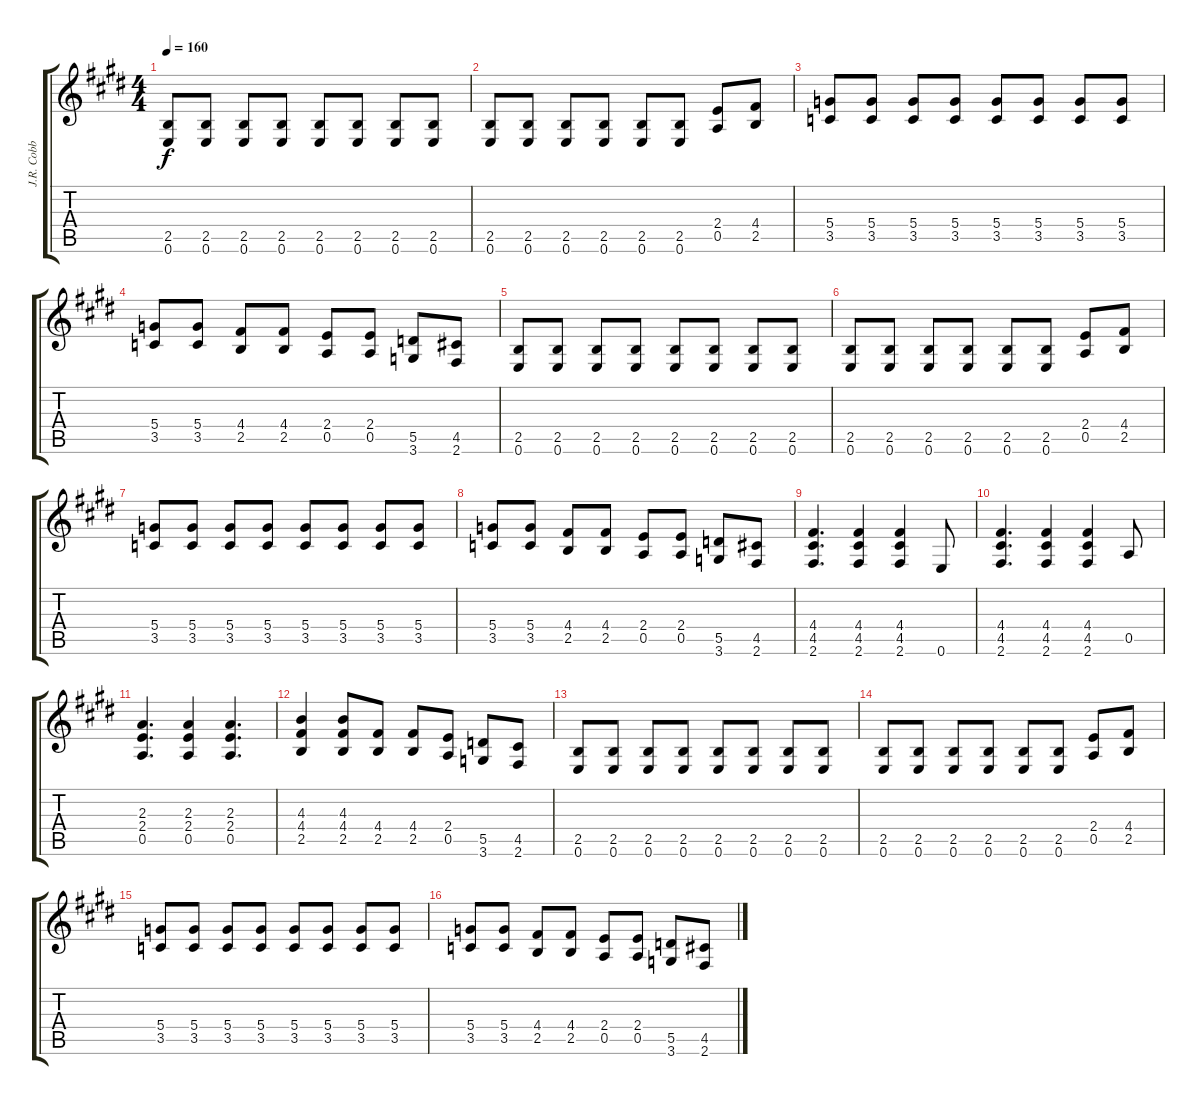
\track ("J.R. Cobb Guitar" "J.R. Cobb ") {instrument distortionguitar}
\staff {score tabs}
\tuning (E4 B3 G3 D3 A2 E2) {hide}
\ts (4 4)
\tempo 160
\clef g2
\ks e
(2.5 0.6).8{dy f} (2.5 0.6).8 (2.5 0.6).8 (2.5 0.6).8 (2.5 0.6).8 (2.5 0.6).8 (2.5 0.6).8 (2.5 0.6).8 |
(2.5 0.6).8 (2.5 0.6).8 (2.5 0.6).8 (2.5 0.6).8 (2.5 0.6).8 (2.5 0.6).8 (2.4 0.5).8 (4.4 2.5).8 |
(5.4 3.5).8 (5.4 3.5).8 (5.4 3.5).8 (5.4 3.5).8 (5.4 3.5).8 (5.4 3.5).8 (5.4 3.5).8 (5.4 3.5).8 |
(5.4 3.5).8 (5.4 3.5).8 (4.4 2.5).8 (4.4 2.5).8 (2.4 0.5).8 (2.4 0.5).8 (5.5 3.6).8 (4.5 2.6).8 |
(2.5 0.6).8 (2.5 0.6).8 (2.5 0.6).8 (2.5 0.6).8 (2.5 0.6).8 (2.5 0.6).8 (2.5 0.6).8 (2.5 0.6).8 |
(2.5 0.6).8 (2.5 0.6).8 (2.5 0.6).8 (2.5 0.6).8 (2.5 0.6).8 (2.5 0.6).8 (2.4 0.5).8 (4.4 2.5).8 |
(5.4 3.5).8 (5.4 3.5).8 (5.4 3.5).8 (5.4 3.5).8 (5.4 3.5).8 (5.4 3.5).8 (5.4 3.5).8 (5.4 3.5).8 |
(5.4 3.5).8 (5.4 3.5).8 (4.4 2.5).8 (4.4 2.5).8 (2.4 0.5).8 (2.4 0.5).8 (5.5 3.6).8 (4.5 2.6).8 |
(4.4 4.5 2.6).4{d} (4.4 4.5 2.6).4 (4.4 4.5 2.6).4 0.6.8 |
(4.4 4.5 2.6).4{d} (4.4 4.5 2.6).4 (4.4 4.5 2.6).4 0.5.8 |
(2.3 2.4 0.5).4{d} (2.3 2.4 0.5).4 (2.3 2.4 0.5).4{d} |
(4.3 4.4 2.5).4 (4.3 4.4 2.5).8 (4.4 2.5).8 (4.4 2.5).8 (2.4 0.5).8 (5.5 3.6).8 (4.5 2.6).8 |
(2.5 0.6).8 (2.5 0.6).8 (2.5 0.6).8 (2.5 0.6).8 (2.5 0.6).8 (2.5 0.6).8 (2.5 0.6).8 (2.5 0.6).8 |
(2.5 0.6).8 (2.5 0.6).8 (2.5 0.6).8 (2.5 0.6).8 (2.5 0.6).8 (2.5 0.6).8 (2.4 0.5).8 (4.4 2.5).8 |
(5.4 3.5).8 (5.4 3.5).8 (5.4 3.5).8 (5.4 3.5).8 (5.4 3.5).8 (5.4 3.5).8 (5.4 3.5).8 (5.4 3.5).8 |
(5.4 3.5).8 (5.4 3.5).8 (4.4 2.5).8 (4.4 2.5).8 (2.4 0.5).8 (2.4 0.5).8 (5.5 3.6).8 (4.5 2.6).8
